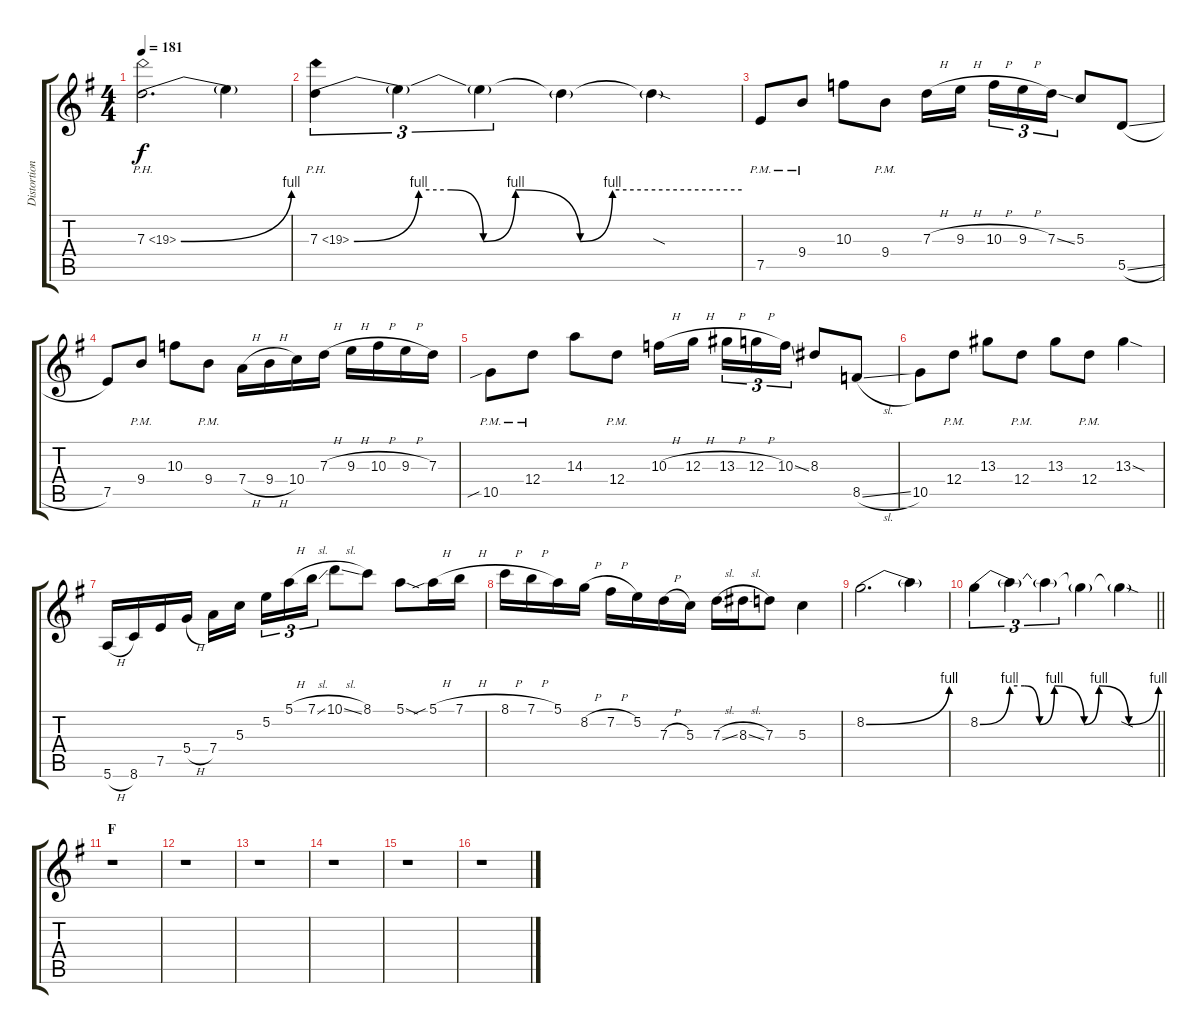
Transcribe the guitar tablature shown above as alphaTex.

\track ("Distortion 5" "Distortion") {instrument distortionguitar}
\staff {score tabs}
\tuning (E4 B3 G3 D3 A2 E2) {hide}
\ts (4 4)
\tempo 181
\clef g2
\ks g
7.3{be (bend 0 0 60 4) ph 12}.2{d dy f} 7.3{t}.4 |
7.3{be (custom 0 0 10 4 15 4 20 0 25 4 35 0 40 4 60 4) ph 12}.4{tu (3 2)} 7.3{t}.4{tu (3 2)} 7.3{t}.4{tu (3 2)} 7.3{t}.4 7.3{sod t}.4 |
7.5{pm}.8 9.4{pm}.8 10.3.8 9.4{pm}.8 7.3{h}.16 9.3{h}.16{beam splitsecondary} 10.3{h}.16{tu (3 2)} 9.3{h}.16{tu (3 2)} 7.3{ss}.16{tu (3 2)} 5.3.8 5.5{sl}.8 |
7.5.8 9.4{pm}.8 10.3.8 9.4{pm}.8 7.4{h}.16 9.4{h}.16 10.4.16 7.3{h}.16 9.3{h}.16 10.3{h}.16 9.3{h}.16 7.3.16 |
10.5{sib pm}.8 12.4{pm}.8 14.3.8 12.4{pm}.8 10.3{h}.16 12.3{h}.16{beam splitsecondary} 13.3{h}.16{tu (3 2)} 12.3{h}.16{tu (3 2)} 10.3{ss}.16{tu (3 2)} 8.3.8 8.5{sl}.8 |
10.5.8 12.4{pm}.8 13.3.8 12.4{pm}.8 13.3.8 12.4{pm}.8 13.3{sod}.4 |
5.6{h}.16 8.6.16 7.5.16 5.4{h}.16 7.4.16 5.3.16{beam splitsecondary} 5.2.16{tu (3 2)} 5.1{h}.16{tu (3 2)} 7.1{sl}.16{tu (3 2)} 10.1{sl}.8 8.1.8 5.1{sod}.8 5.1{sib h}.16 7.1{h}.16 |
8.1{h}.16 7.1{h}.16 5.1.16 8.2{h}.16 7.2{h}.16 5.2.16 7.3{h}.16 5.3.16 7.3{sl}.16 8.3{sl}.16 7.3.8 5.3.4 |
8.2{be (bend 0 0 60 4)}.2{d} 8.2{t}.4 |
\barLineRight lightlight
8.2{be (custom 0 0 10 4 15 4 20 0 25 4 35 0 40 4 50 0 60 4)}.4{tu (3 2)} 8.2{t}.4{tu (3 2)} 8.2{t}.4{tu (3 2)} 8.2{t}.4 8.2{sod t}.4 |
\section ("" "F")
r.1 |
r.1 |
r.1 |
r.1 |
r.1 |
r.1
